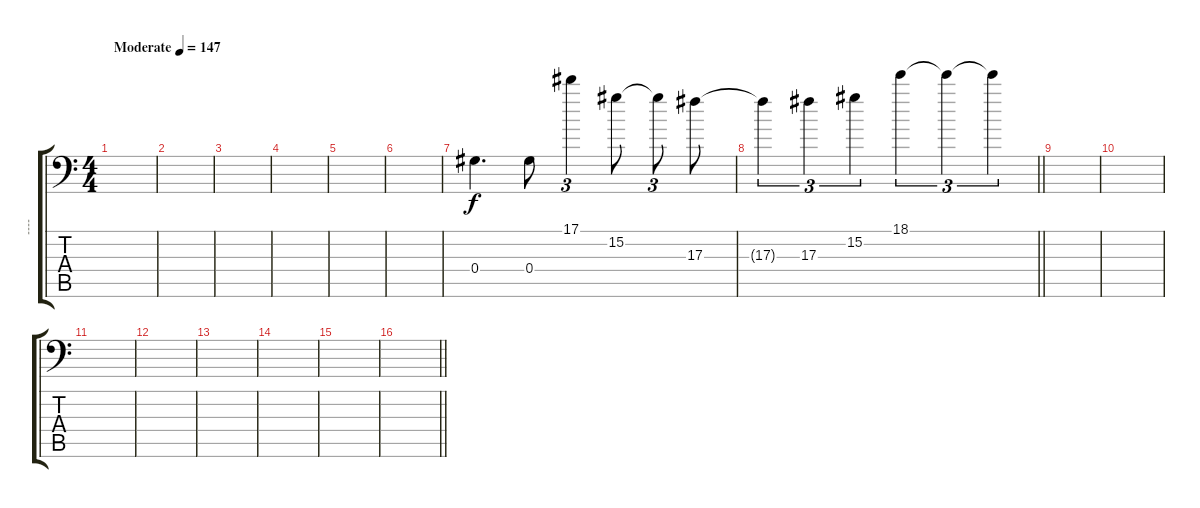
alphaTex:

\track ("----" "----") {instrument electricguitarjazz}
\staff {score tabs}
\tuning (Bb3 F3 Db3 Ab2 Eb2 Ab1) {hide}
\ts (4 4)
\tempo (147 "Moderate")
\clef f4
\ks c
|
|
|
|
|
|
0.4.4{d} 0.4.8 17.1.4{tu (3 2)} 15.2.8 15.2{t}.8{tu (3 2)} 17.3.8 |
\barLineRight lightlight
17.3{t}.4{tu (3 2)} 17.3.4{tu (3 2)} 15.2.4{tu (3 2)} 18.1.4{tu (3 2)} 18.1{t}.4{tu (3 2)} 18.1{t}.4{tu (3 2)} |
\section ("" "")
|
|
|
|
|
|
|
\barLineRight lightlight
